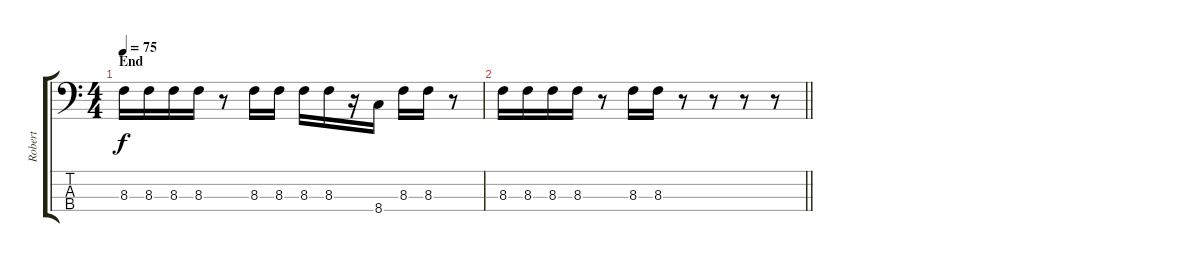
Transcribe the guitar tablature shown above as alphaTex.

\track ("Robert" "Robert") {instrument electricbassfinger}
\staff {score tabs}
\tuning (G2 D2 A1 E1) {hide}
\ts (4 4)
\section ("" "End")
\tempo 75
\clef f4
\ks c
8.3.16{dy f} 8.3.16 8.3.16 8.3.16 r.8 8.3.16 8.3.16 8.3.16 8.3.16 r.16 8.4.16 8.3.16 8.3.16 r.8 |
\barLineRight lightlight
8.3.16 8.3.16 8.3.16 8.3.16 r.8 8.3.16 8.3.16 r.8 r.8 r.8 r.8
